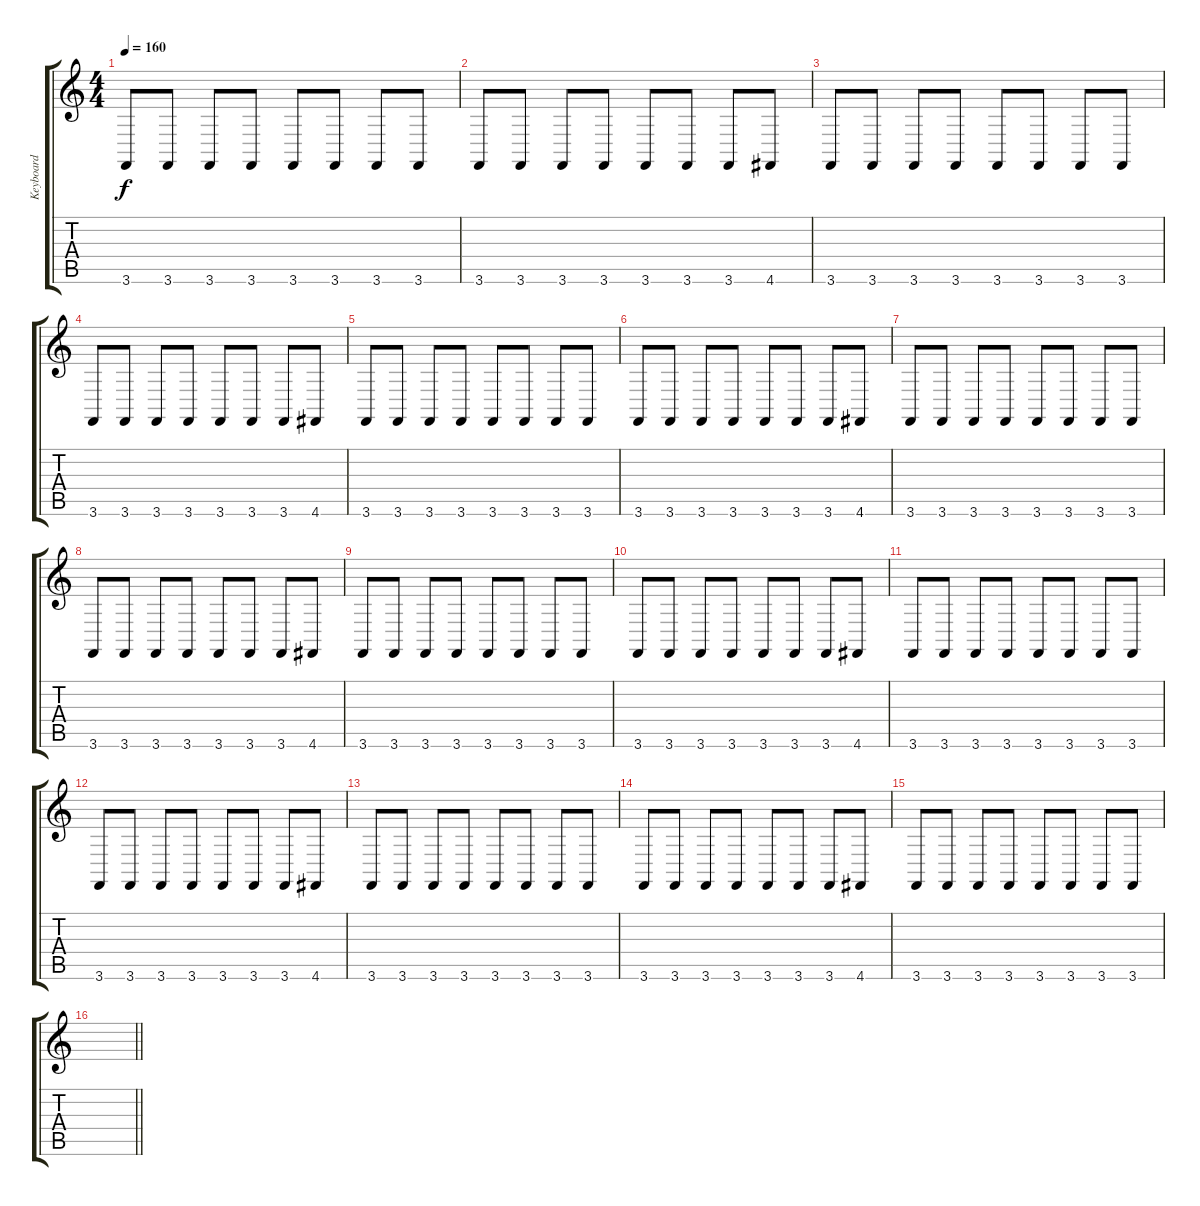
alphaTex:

\track ("Keyboard" "Keyboard") {instrument lead2sawtooth}
\staff {score tabs}
\tuning (E4 B3 G3 D3 A2 D2) {hide}
\ts (4 4)
\tempo 160
\clef g2
\ks c
3.6.8{dy f} 3.6.8 3.6.8 3.6.8 3.6.8 3.6.8 3.6.8 3.6.8 |
3.6.8 3.6.8 3.6.8 3.6.8 3.6.8 3.6.8 3.6.8 4.6.8 |
3.6.8 3.6.8 3.6.8 3.6.8 3.6.8 3.6.8 3.6.8 3.6.8 |
3.6.8 3.6.8 3.6.8 3.6.8 3.6.8 3.6.8 3.6.8 4.6.8 |
3.6.8 3.6.8 3.6.8 3.6.8 3.6.8 3.6.8 3.6.8 3.6.8 |
3.6.8 3.6.8 3.6.8 3.6.8 3.6.8 3.6.8 3.6.8 4.6.8 |
3.6.8 3.6.8 3.6.8 3.6.8 3.6.8 3.6.8 3.6.8 3.6.8 |
3.6.8 3.6.8 3.6.8 3.6.8 3.6.8 3.6.8 3.6.8 4.6.8 |
3.6.8 3.6.8 3.6.8 3.6.8 3.6.8 3.6.8 3.6.8 3.6.8 |
3.6.8 3.6.8 3.6.8 3.6.8 3.6.8 3.6.8 3.6.8 4.6.8 |
3.6.8 3.6.8 3.6.8 3.6.8 3.6.8 3.6.8 3.6.8 3.6.8 |
3.6.8 3.6.8 3.6.8 3.6.8 3.6.8 3.6.8 3.6.8 4.6.8 |
3.6.8 3.6.8 3.6.8 3.6.8 3.6.8 3.6.8 3.6.8 3.6.8 |
3.6.8 3.6.8 3.6.8 3.6.8 3.6.8 3.6.8 3.6.8 4.6.8 |
3.6.8 3.6.8 3.6.8 3.6.8 3.6.8 3.6.8 3.6.8 3.6.8 |
\barLineRight lightlight
